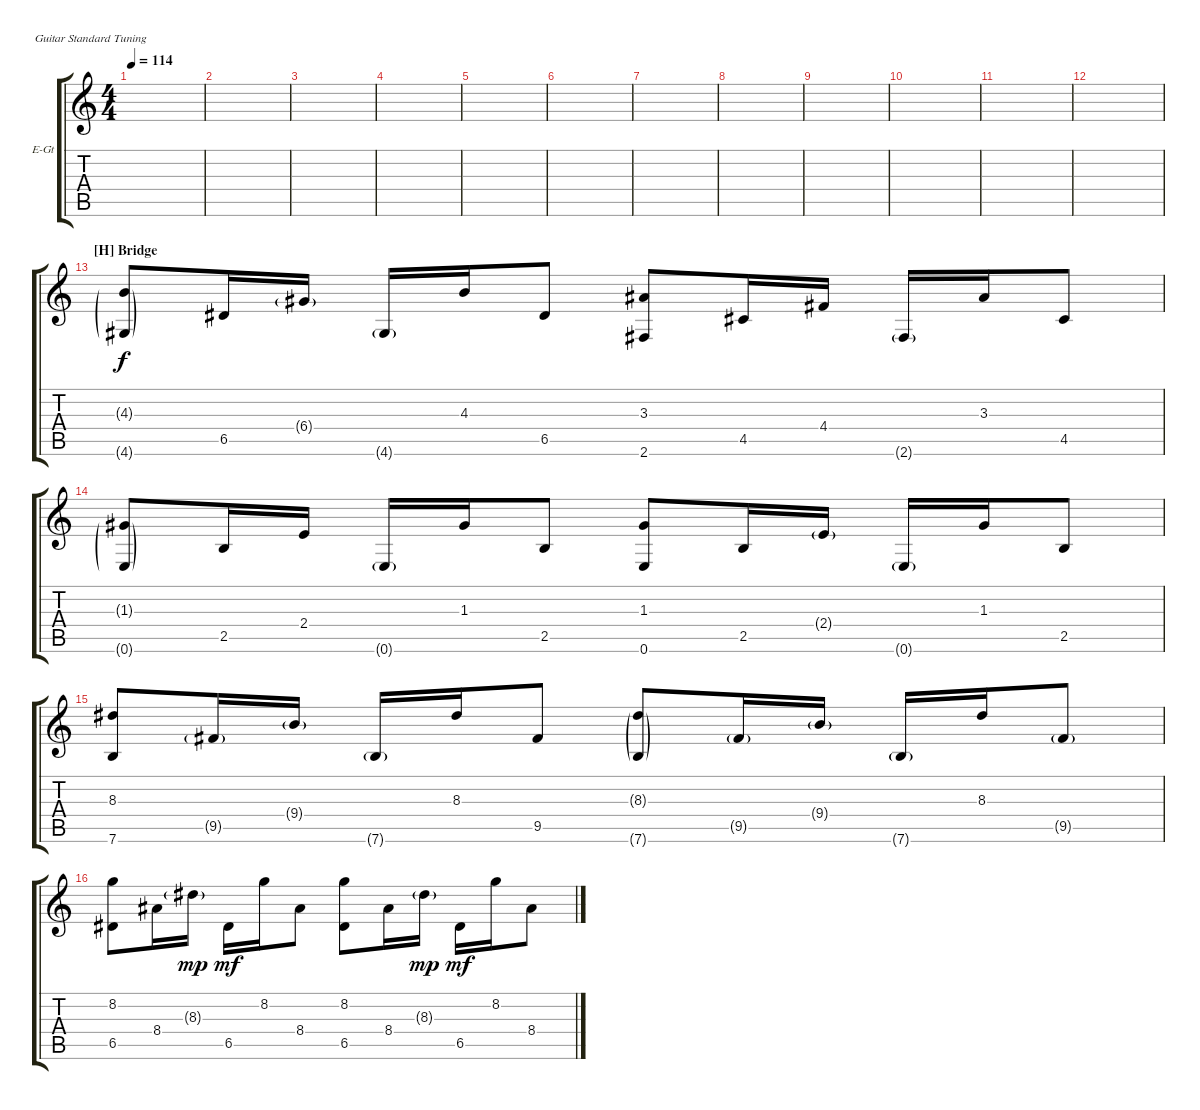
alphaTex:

\defaultSystemsLayout 4
\bracketExtendMode groupsimilarinstruments
\firstSystemTrackNameOrientation horizontal
\otherSystemsTrackNameOrientation horizontal
\track ("Electric Guitar" "E-Gt") {mute instrument electricguitarclean}
\staff {score tabs}
\tuning (E4 B3 G3 D3 A2 E2)
\ts (4 4)
\tempo 114
\clef g2
\ks c
|
|
|
|
|
|
|
|
|
|
|
|
\section ("H" "Bridge")
(4.3{g} 4.6{g}).8 6.5.16 6.4{g}.16 4.6{g}.16 4.3.16 6.5.8 (3.3 2.6).8 4.5.16 4.4.16 2.6{g}.16 3.3.16 4.5.8 |
(1.3{g} 0.6{g}).8 2.5.16 2.4.16 0.6{g}.16 1.3.16 2.5.8 (1.3 0.6).8 2.5.16 2.4{g}.16 0.6{g}.16 1.3.16 2.5.8 |
(8.3 7.6).8 9.5{g}.16 9.4{g}.16 7.6{g}.16 8.3.16 9.5.8 (8.3{g} 7.6{g}).8 9.5{g}.16 9.4{g}.16 7.6{g}.16 8.3.16 9.5{g}.8 |
(8.2 6.5).8 8.4.16 8.3{g}.16{dy mp} 6.5.16{dy mf} 8.2.16 8.4.8 (8.2 6.5).8 8.4.16 8.3{g}.16{dy mp} 6.5.16{dy mf} 8.2.16 8.4.8
